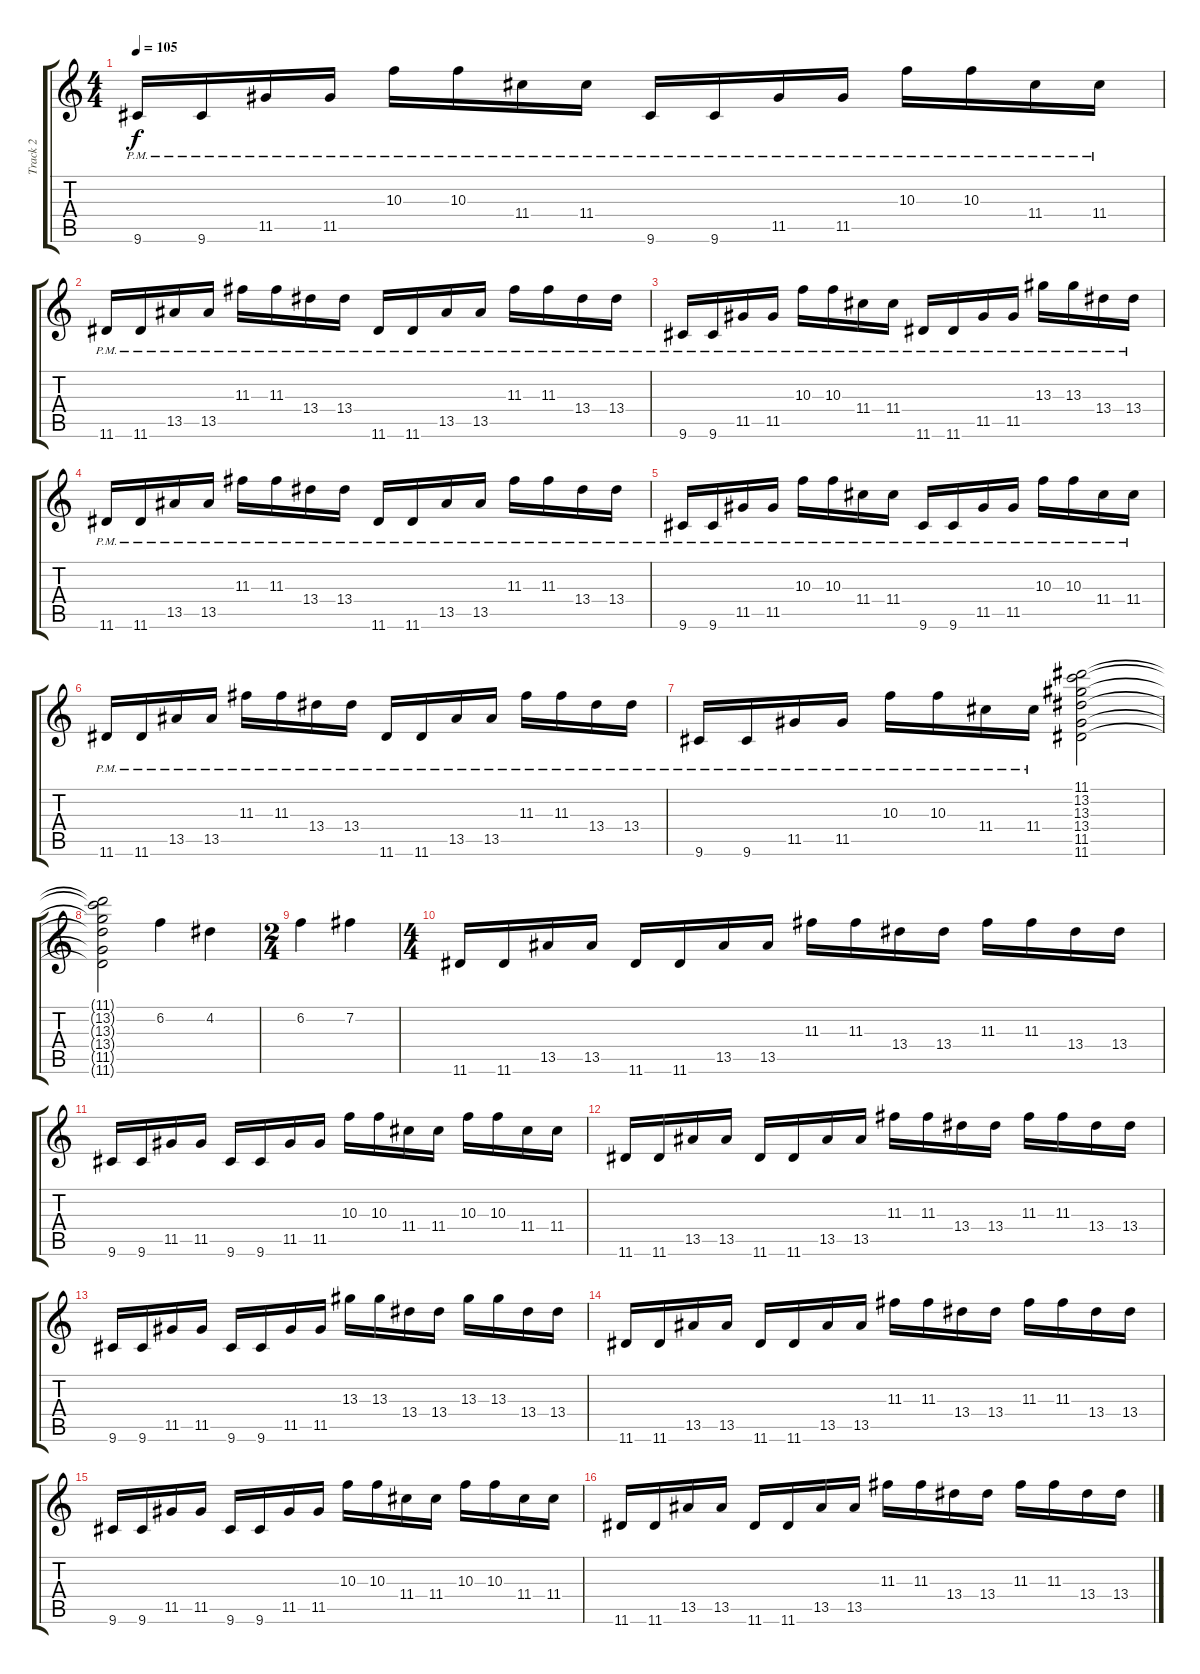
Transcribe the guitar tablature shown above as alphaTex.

\track ("Track 2" "Track 2") {instrument overdrivenguitar}
\staff {score tabs}
\tuning (E4 B3 G3 D3 A2 E2) {hide}
\ts (4 4)
\tempo 105
\clef g2
\ks c
9.6{pm}.16{dy f} 9.6{pm}.16 11.5{pm}.16 11.5{pm}.16 10.3{pm}.16 10.3{pm}.16 11.4{pm}.16 11.4{pm}.16 9.6{pm}.16 9.6{pm}.16 11.5{pm}.16 11.5{pm}.16 10.3{pm}.16 10.3{pm}.16 11.4{pm}.16 11.4{pm}.16 |
11.6{pm}.16 11.6{pm}.16 13.5{pm}.16 13.5{pm}.16 11.3{pm}.16 11.3{pm}.16 13.4{pm}.16 13.4{pm}.16 11.6{pm}.16 11.6{pm}.16 13.5{pm}.16 13.5{pm}.16 11.3{pm}.16 11.3{pm}.16 13.4{pm}.16 13.4{pm}.16 |
9.6{pm}.16 9.6{pm}.16 11.5{pm}.16 11.5{pm}.16 10.3{pm}.16 10.3{pm}.16 11.4{pm}.16 11.4{pm}.16 11.6{pm}.16 11.6{pm}.16 11.5{pm}.16 11.5{pm}.16 13.3{pm}.16 13.3{pm}.16 13.4{pm}.16 13.4{pm}.16 |
11.6{pm}.16 11.6{pm}.16 13.5{pm}.16 13.5{pm}.16 11.3{pm}.16 11.3{pm}.16 13.4{pm}.16 13.4{pm}.16 11.6{pm}.16 11.6{pm}.16 13.5{pm}.16 13.5{pm}.16 11.3{pm}.16 11.3{pm}.16 13.4{pm}.16 13.4{pm}.16 |
9.6{pm}.16 9.6{pm}.16 11.5{pm}.16 11.5{pm}.16 10.3{pm}.16 10.3{pm}.16 11.4{pm}.16 11.4{pm}.16 9.6{pm}.16 9.6{pm}.16 11.5{pm}.16 11.5{pm}.16 10.3{pm}.16 10.3{pm}.16 11.4{pm}.16 11.4{pm}.16 |
11.6{pm}.16 11.6{pm}.16 13.5{pm}.16 13.5{pm}.16 11.3{pm}.16 11.3{pm}.16 13.4{pm}.16 13.4{pm}.16 11.6{pm}.16 11.6{pm}.16 13.5{pm}.16 13.5{pm}.16 11.3{pm}.16 11.3{pm}.16 13.4{pm}.16 13.4{pm}.16 |
9.6{pm}.16 9.6{pm}.16 11.5{pm}.16 11.5{pm}.16 10.3{pm}.16 10.3{pm}.16 11.4{pm}.16 11.4{pm}.16 (11.1 13.2 13.3 13.4 11.5 11.6).2 |
(11.1{t} 13.2{t} 13.3{t} 13.4{t} 11.5{t} 11.6{t}).2 6.2.4 4.2.4 |
\ts (2 4)
6.2.4 7.2.4 |
\ts (4 4)
11.6.16 11.6.16 13.5.16 13.5.16 11.6.16 11.6.16 13.5.16 13.5.16 11.3.16 11.3.16 13.4.16 13.4.16 11.3.16 11.3.16 13.4.16 13.4.16 |
9.6.16 9.6.16 11.5.16 11.5.16 9.6.16 9.6.16 11.5.16 11.5.16 10.3.16 10.3.16 11.4.16 11.4.16 10.3.16 10.3.16 11.4.16 11.4.16 |
11.6.16 11.6.16 13.5.16 13.5.16 11.6.16 11.6.16 13.5.16 13.5.16 11.3.16 11.3.16 13.4.16 13.4.16 11.3.16 11.3.16 13.4.16 13.4.16 |
9.6.16 9.6.16 11.5.16 11.5.16 9.6.16 9.6.16 11.5.16 11.5.16 13.3.16 13.3.16 13.4.16 13.4.16 13.3.16 13.3.16 13.4.16 13.4.16 |
11.6.16 11.6.16 13.5.16 13.5.16 11.6.16 11.6.16 13.5.16 13.5.16 11.3.16 11.3.16 13.4.16 13.4.16 11.3.16 11.3.16 13.4.16 13.4.16 |
9.6.16 9.6.16 11.5.16 11.5.16 9.6.16 9.6.16 11.5.16 11.5.16 10.3.16 10.3.16 11.4.16 11.4.16 10.3.16 10.3.16 11.4.16 11.4.16 |
11.6.16 11.6.16 13.5.16 13.5.16 11.6.16 11.6.16 13.5.16 13.5.16 11.3.16 11.3.16 13.4.16 13.4.16 11.3.16 11.3.16 13.4.16 13.4.16
